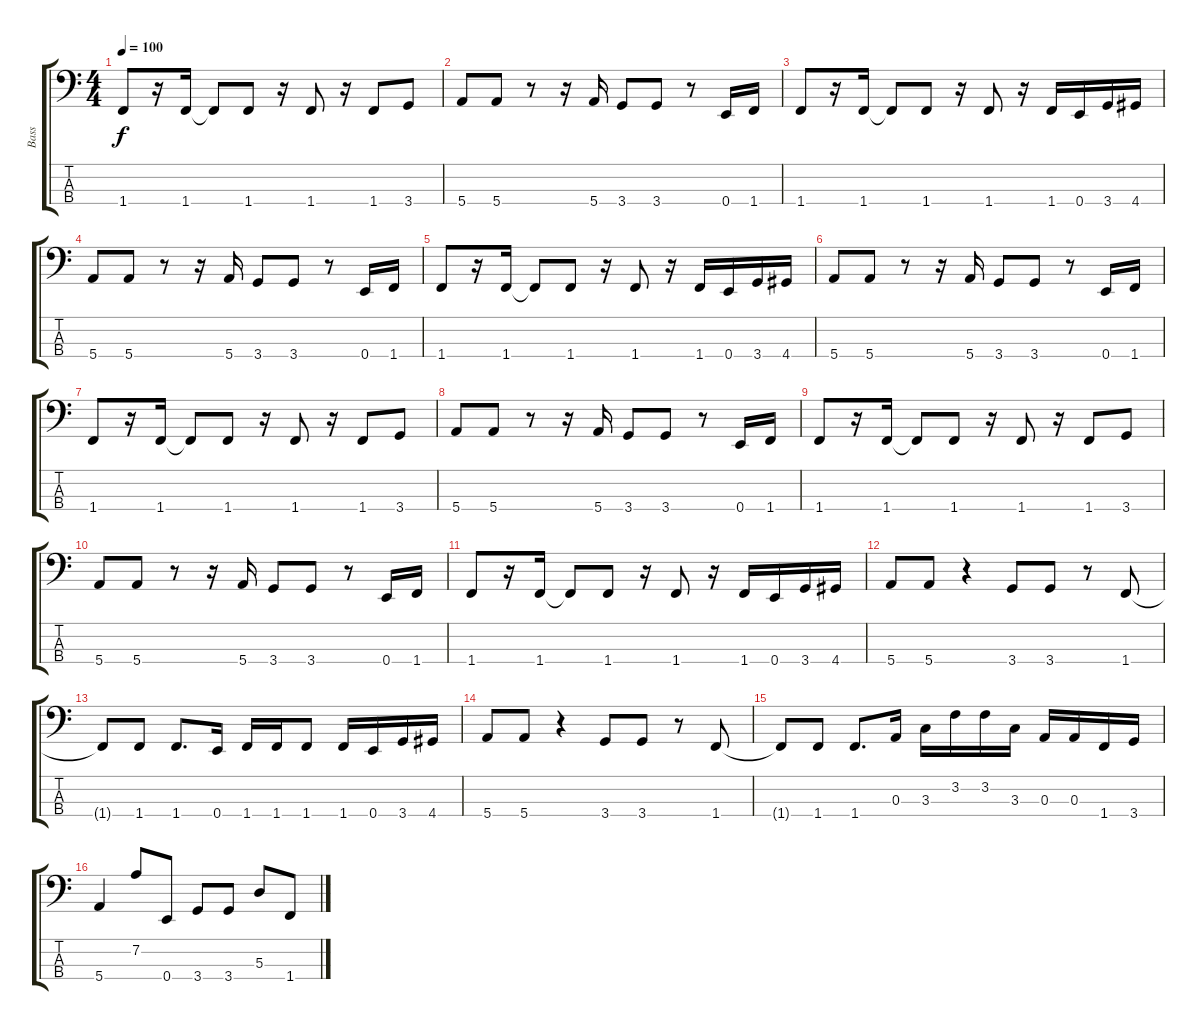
\track ("Bass" "Bass") {instrument electricbassfinger}
\staff {score tabs}
\tuning (G2 D2 A1 E1) {hide}
\ts (4 4)
\tempo 100
\clef f4
\ks c
1.4.8{dy f} r.16 1.4.16 1.4{t}.8 1.4.8 r.16 1.4.8 r.16 1.4.8 3.4.8 |
5.4.8 5.4.8 r.8 r.16 5.4.16 3.4.8 3.4.8 r.8 0.4.16 1.4.16 |
1.4.8 r.16 1.4.16 1.4{t}.8 1.4.8 r.16 1.4.8 r.16 1.4.16 0.4.16 3.4.16 4.4.16 |
5.4.8 5.4.8 r.8 r.16 5.4.16 3.4.8 3.4.8 r.8 0.4.16 1.4.16 |
1.4.8 r.16 1.4.16 1.4{t}.8 1.4.8 r.16 1.4.8 r.16 1.4.16 0.4.16 3.4.16 4.4.16 |
5.4.8 5.4.8 r.8 r.16 5.4.16 3.4.8 3.4.8 r.8 0.4.16 1.4.16 |
1.4.8 r.16 1.4.16 1.4{t}.8 1.4.8 r.16 1.4.8 r.16 1.4.8 3.4.8 |
5.4.8 5.4.8 r.8 r.16 5.4.16 3.4.8 3.4.8 r.8 0.4.16 1.4.16 |
1.4.8 r.16 1.4.16 1.4{t}.8 1.4.8 r.16 1.4.8 r.16 1.4.8 3.4.8 |
5.4.8 5.4.8 r.8 r.16 5.4.16 3.4.8 3.4.8 r.8 0.4.16 1.4.16 |
1.4.8 r.16 1.4.16 1.4{t}.8 1.4.8 r.16 1.4.8 r.16 1.4.16 0.4.16 3.4.16 4.4.16 |
5.4.8 5.4.8 r.4 3.4.8 3.4.8 r.8 1.4.8 |
1.4{t}.8 1.4.8 1.4.8{d} 0.4.16 1.4.16 1.4.16 1.4.8 1.4.16 0.4.16 3.4.16 4.4.16 |
5.4.8 5.4.8 r.4 3.4.8 3.4.8 r.8 1.4.8 |
1.4{t}.8 1.4.8 1.4.8{d} 0.3.16 3.3.16 3.2.16 3.2.16 3.3.16 0.3.16 0.3.16 1.4.16 3.4.16 |
5.4.4 7.2.8 0.4.8 3.4.8 3.4.8 5.3.8 1.4.8
